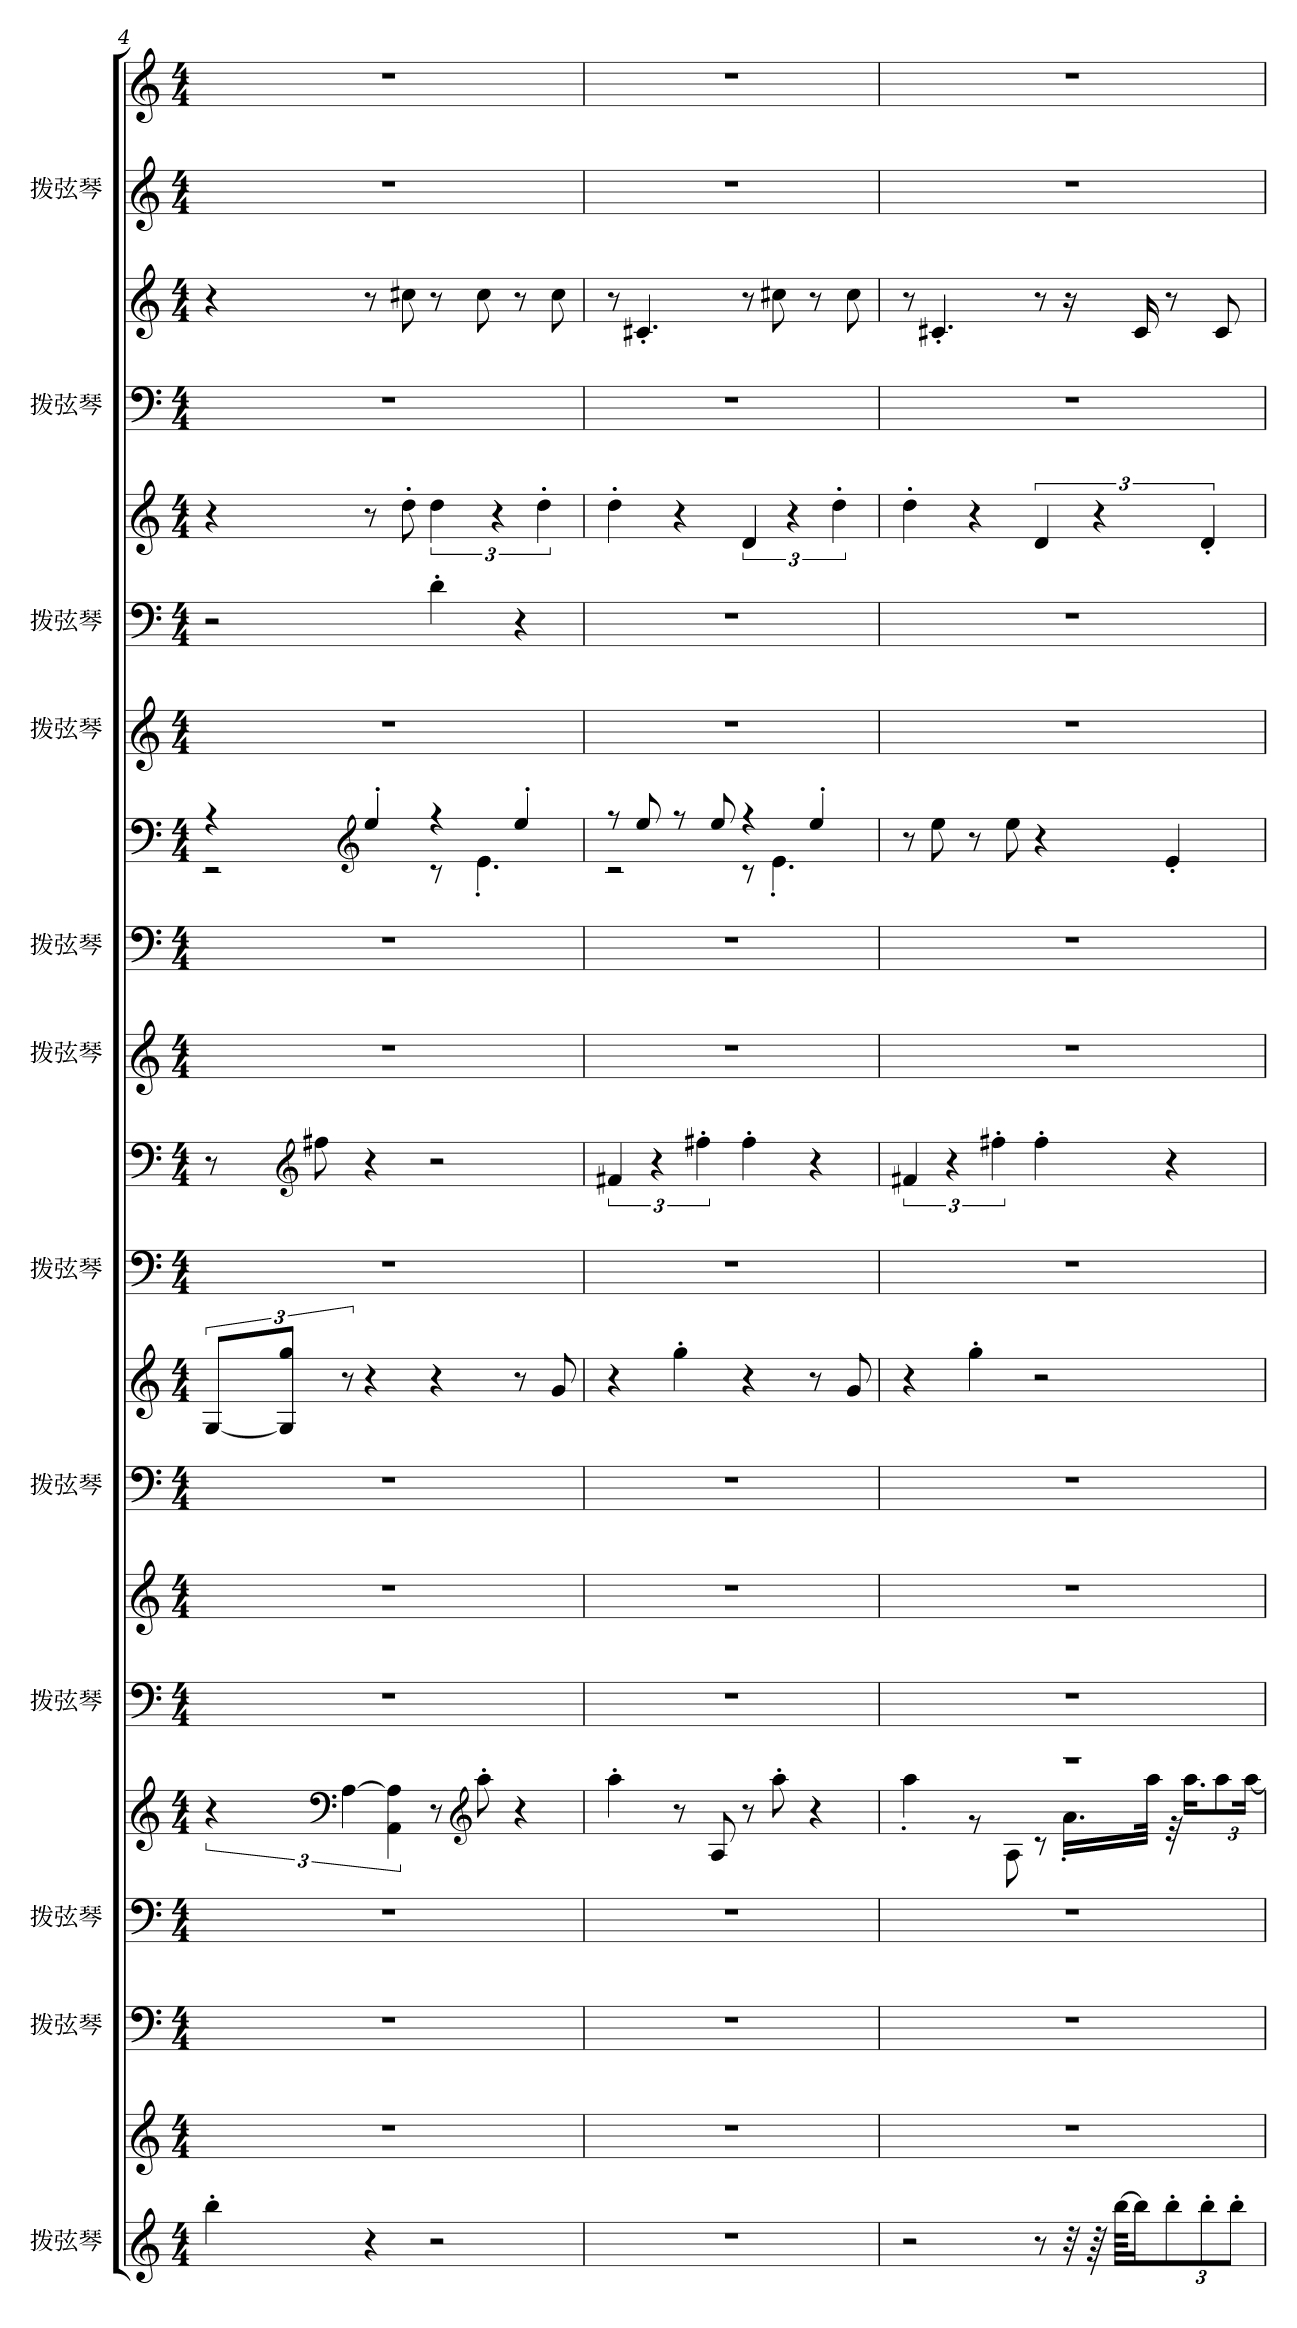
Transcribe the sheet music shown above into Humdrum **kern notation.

**kern	**kern	**kern	**kern	**kern	**kern	**kern	**kern	**kern	**kern	**kern	**kern	**kern	**kern	**kern	**kern	**kern	**kern	**kern	**kern	**kern
*part12	*part12	*part11	*part10	*part10	*part9	*part9	*part8	*part8	*part7	*part7	*part6	*part5	*part5	*part4	*part3	*part3	*part2	*part2	*part1	*part1
*staff21	*staff20	*staff19	*staff18	*staff17	*staff16	*staff15	*staff14	*staff13	*staff12	*staff11	*staff10	*staff9	*staff8	*staff7	*staff6	*staff5	*staff4	*staff3	*staff2	*staff1
*I"拨弦琴	*	*I"拨弦琴	*I"拨弦琴	*	*I"拨弦琴	*	*I"拨弦琴	*	*I"拨弦琴	*	*I"拨弦琴	*I"拨弦琴	*	*I"拨弦琴	*I"拨弦琴	*	*I"拨弦琴	*	*I"拨弦琴	*
*clefG2	*clefG2	*clefF4	*clefF4	*clefG2	*clefF4	*clefG2	*clefF4	*clefG2	*clefF4	*clefF4	*clefG2	*clefF4	*clefF4	*clefG2	*clefF4	*clefG2	*clefF4	*clefG2	*clefG2	*clefG2
*k[]	*k[]	*k[]	*k[]	*k[]	*k[]	*k[]	*k[]	*k[]	*k[]	*k[]	*k[]	*k[]	*k[]	*k[]	*k[]	*k[]	*k[]	*k[]	*k[]	*k[]
*M4/4	*M4/4	*M4/4	*M4/4	*M4/4	*M4/4	*M4/4	*M4/4	*M4/4	*M4/4	*M4/4	*M4/4	*M4/4	*M4/4	*M4/4	*M4/4	*M4/4	*M4/4	*M4/4	*M4/4	*M4/4
=4	=4	=4	=4	=4	=4	=4	=4	=4	=4	=4	=4	=4	=4	=4	=4	=4	=4	=4	=4	=4
*	*	*	*	*	*	*	*	*	*	*	*	*	*^	*	*	*	*	*	*	*
4bb'\	1r	1r	1r	6r	1r	1r	1r	[12G/L	1r	8r	1r	1r	4r	2r	1r	2r	4r	1r	4r	1r	1r
.	.	.	.	.	.	.	.	12G/] 12gg/J	.	.	.	.	.	.	.	.	.	.	.	.	.
*	*	*	*	*	*	*	*	*	*	*clefG2	*	*	*	*	*	*	*	*	*	*	*
.	.	.	.	.	.	.	.	.	.	8ff#X\	.	.	.	.	.	.	.	.	.	.	.
*	*	*	*	*clefF4	*	*	*	*	*	*	*	*	*	*	*	*	*	*	*	*	*
.	.	.	.	[6A\	.	.	.	12r	.	.	.	.	.	.	.	.	.	.	.	.	.
*	*	*	*	*	*	*	*	*	*	*	*	*	*clefG2	*	*	*	*	*	*	*	*
4r	.	.	.	.	.	.	.	4r	.	4r	.	.	4ee'/	.	.	.	8r	.	8r	.	.
.	.	.	.	6AA\ 6A\]	.	.	.	.	.	.	.	.	.	.	.	.	.	.	.	.	.
.	.	.	.	.	.	.	.	.	.	.	.	.	.	.	.	.	8dd'\	.	8cc#X\	.	.
2r	.	.	.	8r	.	.	.	4r	.	2r	.	.	4r	8r	.	4d'\	6dd\	.	8r	.	.
*	*	*	*	*clefG2	*	*	*	*	*	*	*	*	*	*	*	*	*	*	*	*	*
.	.	.	.	8aa'\	.	.	.	.	.	.	.	.	.	4.e'\	.	.	.	.	8cc#\	.	.
.	.	.	.	.	.	.	.	.	.	.	.	.	.	.	.	.	6r	.	.	.	.
.	.	.	.	4r	.	.	.	8r	.	.	.	.	4ee'/	.	.	4r	.	.	8r	.	.
.	.	.	.	.	.	.	.	.	.	.	.	.	.	.	.	.	6dd'\	.	.	.	.
.	.	.	.	.	.	.	.	8g/	.	.	.	.	.	.	.	.	.	.	8cc#\	.	.
!!LO:PB:g=z
=5	=5	=5	=5	=5	=5	=5	=5	=5	=5	=5	=5	=5	=5	=5	=5	=5	=5	=5	=5	=5	=5
1r	1r	1r	1r	4aa'\	1r	1r	1r	4r	1r	6f#X/	1r	1r	8r	2r	1r	1r	4dd'\	1r	8r	1r	1r
.	.	.	.	.	.	.	.	.	.	.	.	.	8ee/	.	.	.	.	.	4.c#X'/	.	.
.	.	.	.	.	.	.	.	.	.	6r	.	.	.	.	.	.	.	.	.	.	.
.	.	.	.	8r	.	.	.	4gg'\	.	.	.	.	8r	.	.	.	4r	.	.	.	.
.	.	.	.	.	.	.	.	.	.	6ff#X'\	.	.	.	.	.	.	.	.	.	.	.
.	.	.	.	8A/	.	.	.	.	.	.	.	.	8ee/	.	.	.	.	.	.	.	.
.	.	.	.	8r	.	.	.	4r	.	4ff#'\	.	.	4r	8r	.	.	6d/	.	8r	.	.
.	.	.	.	8aa'\	.	.	.	.	.	.	.	.	.	4.e'\	.	.	.	.	8cc#X\	.	.
.	.	.	.	.	.	.	.	.	.	.	.	.	.	.	.	.	6r	.	.	.	.
.	.	.	.	4r	.	.	.	8r	.	4r	.	.	4ee'/	.	.	.	.	.	8r	.	.
.	.	.	.	.	.	.	.	.	.	.	.	.	.	.	.	.	6dd'\	.	.	.	.
.	.	.	.	.	.	.	.	8g/	.	.	.	.	.	.	.	.	.	.	8cc#\	.	.
*	*	*	*	*	*	*	*	*	*	*	*	*	*v	*v	*	*	*	*	*	*	*
=6	=6	=6	=6	=6	=6	=6	=6	=6	=6	=6	=6	=6	=6	=6	=6	=6	=6	=6	=6	=6
*	*	*	*	*^	*	*	*	*	*	*	*	*	*	*	*	*	*	*	*	*
2r	1r	1r	1r	1r	4aa'\	1r	1r	1r	4r	1r	6f#X/	1r	1r	8r	1r	1r	4dd'\	1r	8r	1r	1r
.	.	.	.	.	.	.	.	.	.	.	.	.	.	8ee\	.	.	.	.	4.c#X'/	.	.
.	.	.	.	.	.	.	.	.	.	.	6r	.	.	.	.	.	.	.	.	.	.
.	.	.	.	.	8r	.	.	.	4gg'\	.	.	.	.	8r	.	.	4r	.	.	.	.
.	.	.	.	.	.	.	.	.	.	.	6ff#X'\	.	.	.	.	.	.	.	.	.	.
.	.	.	.	.	8A\	.	.	.	.	.	.	.	.	8ee\	.	.	.	.	.	.	.
8r	.	.	.	.	8r	.	.	.	2r	.	4ff#'\	.	.	4r	.	.	6d/	.	8r	.	.
32r	.	.	.	.	16.a'\LL	.	.	.	.	.	.	.	.	.	.	.	.	.	16r	.	.
64r	.	.	.	.	.	.	.	.	.	.	.	.	.	.	.	.	.	.	.	.	.
.	.	.	.	.	.	.	.	.	.	.	.	.	.	.	.	.	6r	.	.	.	.
[64bb\KKLL	.	.	.	.	.	.	.	.	.	.	.	.	.	.	.	.	.	.	.	.	.
16bb\J]	.	.	.	.	.	.	.	.	.	.	.	.	.	.	.	.	.	.	16c#/	.	.
.	.	.	.	.	32aa\JJk	.	.	.	.	.	.	.	.	.	.	.	.	.	.	.	.
*Xbrackettup	*	*	*	*	*	*	*	*	*	*	*	*	*	*	*	*	*	*	*	*	*
12bb'\	.	.	.	.	32r	.	.	.	.	.	4r	.	.	4e'/	.	.	.	.	8r	.	.
.	.	.	.	.	16.aa\KL	.	.	.	.	.	.	.	.	.	.	.	.	.	.	.	.
12bb'\	.	.	.	.	.	.	.	.	.	.	.	.	.	.	.	.	6d'/	.	.	.	.
*	*	*	*	*	*Xbrackettup	*	*	*	*	*	*	*	*	*	*	*	*	*	*	*	*
.	.	.	.	.	12aa\	.	.	.	.	.	.	.	.	.	.	.	.	.	8c#/	.	.
12bb'\J	.	.	.	.	.	.	.	.	.	.	.	.	.	.	.	.	.	.	.	.	.
.	.	.	.	.	[24aa\Jk	.	.	.	.	.	.	.	.	.	.	.	.	.	.	.	.
*	*	*	*	*v	*v	*	*	*	*	*	*	*	*	*	*	*	*	*	*	*	*
=	=	=	=	=	=	=	=	=	=	=	=	=	=	=	=	=	=	=	=	=
*-	*-	*-	*-	*-	*-	*-	*-	*-	*-	*-	*-	*-	*-	*-	*-	*-	*-	*-	*-	*-
